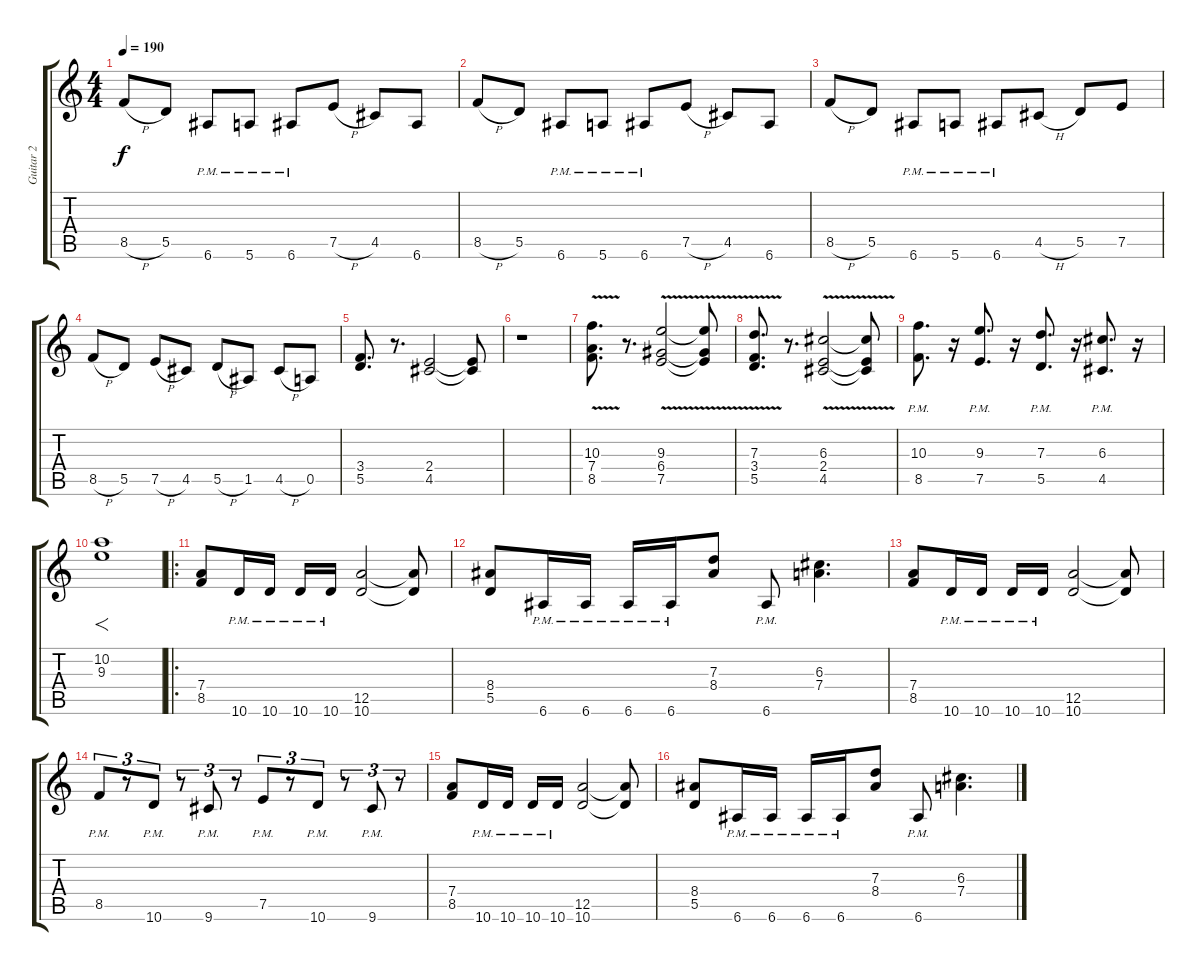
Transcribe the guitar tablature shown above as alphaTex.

\track ("Guitar 2" "Guitar 2") {instrument distortionguitar}
\staff {score tabs}
\tuning (E4 B3 G3 D3 A2 E2) {hide}
\ts (4 4)
\tempo 190
\clef g2
\ks c
8.5{h}.8{dy f} 5.5.8 6.6{pm}.8 5.6{pm}.8 6.6{pm}.8 7.5{h}.8 4.5.8 6.6.8 |
8.5{h}.8 5.5.8 6.6{pm}.8 5.6{pm}.8 6.6{pm}.8 7.5{h}.8 4.5.8 6.6.8 |
8.5{h}.8 5.5.8 6.6{pm}.8 5.6{pm}.8 6.6{pm}.8 4.5{h}.8 5.5.8 7.5.8 |
8.5{h}.8 5.5.8 7.5{h}.8 4.5.8 5.5{h}.8 1.5.8 4.5{h}.8 0.5.8 |
(3.4 5.5).8{d} r.8{d} (2.4 4.5).2 (2.4{t} 4.5{t}).8 |
r.1 |
(10.3{v} 7.4 8.5).8{d} r.8{d} (9.3{v} 6.4 7.5).2 (9.3{t} 6.4{t} 7.5{t}).8 |
(7.3{v} 3.4 5.5).8{d} r.8{d} (6.3{v} 2.4 4.5).2 (6.3{t} 2.4{t} 4.5{t}).8 |
(10.3{pm} 8.5{pm}).8{d} r.16 (9.3{pm} 7.5{pm}).8{d} r.16 (7.3{pm} 5.5{pm}).8{d} r.16 (6.3{pm} 4.5{pm}).8{d} r.16 |
(10.2 9.3).1{f} |
\ro
(7.4 8.5).8 10.6{pm}.16 10.6{pm}.16 10.6{pm}.16 10.6{pm}.16 (12.5 10.6).2 (12.5{t} 10.6{t}).8 |
(8.4 5.5).8 6.6{pm}.16 6.6{pm}.16 6.6{pm}.16 6.6{pm}.16 (7.3 8.4).8 6.6{pm}.8 (6.3 7.4).4{d} |
(7.4 8.5).8 10.6{pm}.16 10.6{pm}.16 10.6{pm}.16 10.6{pm}.16 (12.5 10.6).2 (12.5{t} 10.6{t}).8 |
8.5{pm}.8{tu (3 2)} r.8{tu (3 2)} 10.6{pm}.8{tu (3 2)} r.8{tu (3 2)} 9.6{pm}.8{tu (3 2)} r.8{tu (3 2)} 7.5{pm}.8{tu (3 2)} r.8{tu (3 2)} 10.6{pm}.8{tu (3 2)} r.8{tu (3 2)} 9.6{pm}.8{tu (3 2)} r.8{tu (3 2)} |
(7.4 8.5).8 10.6{pm}.16 10.6{pm}.16 10.6{pm}.16 10.6{pm}.16 (12.5 10.6).2 (12.5{t} 10.6{t}).8 |
(8.4 5.5).8 6.6{pm}.16 6.6{pm}.16 6.6{pm}.16 6.6{pm}.16 (7.3 8.4).8 6.6{pm}.8 (6.3 7.4).4{d}
